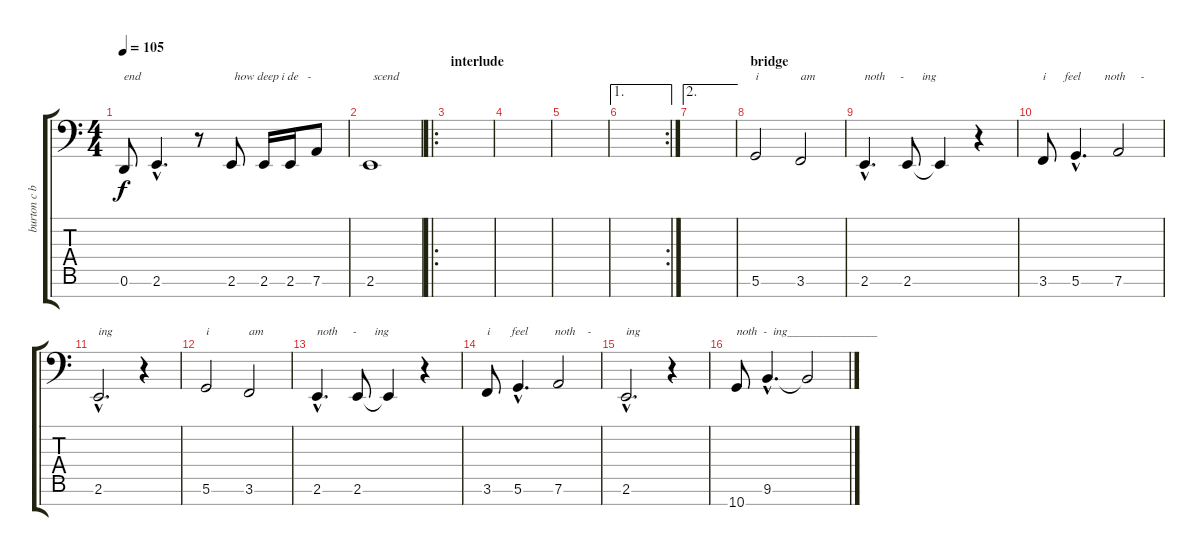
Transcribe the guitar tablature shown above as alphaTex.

\track ("burton c bell" "burton c b") {instrument lead1square}
\staff {score tabs}
\tuning (D4 A3 F3 C3 G2 D2 A1) {hide}
\ts (4 4)
\tempo 105
\clef f4
\ks c
0.6.8{txt "end" dy f} 2.6{hac}.4{d} r.8 2.6.8{txt " how deep i de   -"} 2.6.16 2.6.16 7.6.8 |
2.6.1{txt " scend"} |
\ro
\section ("" "interlude")
|
|
|
\ae 1
\rc 2
|
\ae 2
|
\section ("" "bridge")
5.6.2{txt "i"} 3.6.2{txt "am"} |
2.6{hac}.4{d txt "noth     -      ing"} 2.6.8 2.6{t}.4 r.4 |
3.6.8{txt "i      feel        noth     -"} 5.6{hac}.4{d} 7.6.2 |
2.6{hac}.2{d txt "ing"} r.4 |
5.6.2{txt "i"} 3.6.2{txt "am"} |
2.6{hac}.4{d txt "noth     -      ing"} 2.6.8 2.6{t}.4 r.4 |
3.6.8{txt "i       feel         noth    -"} 5.6{hac}.4{d} 7.6.2 |
2.6{hac}.2{d txt "ing"} r.4 |
10.7.8{txt "noth  -  ing_______________"} 9.6{hac}.4{d} 9.6{t}.2
